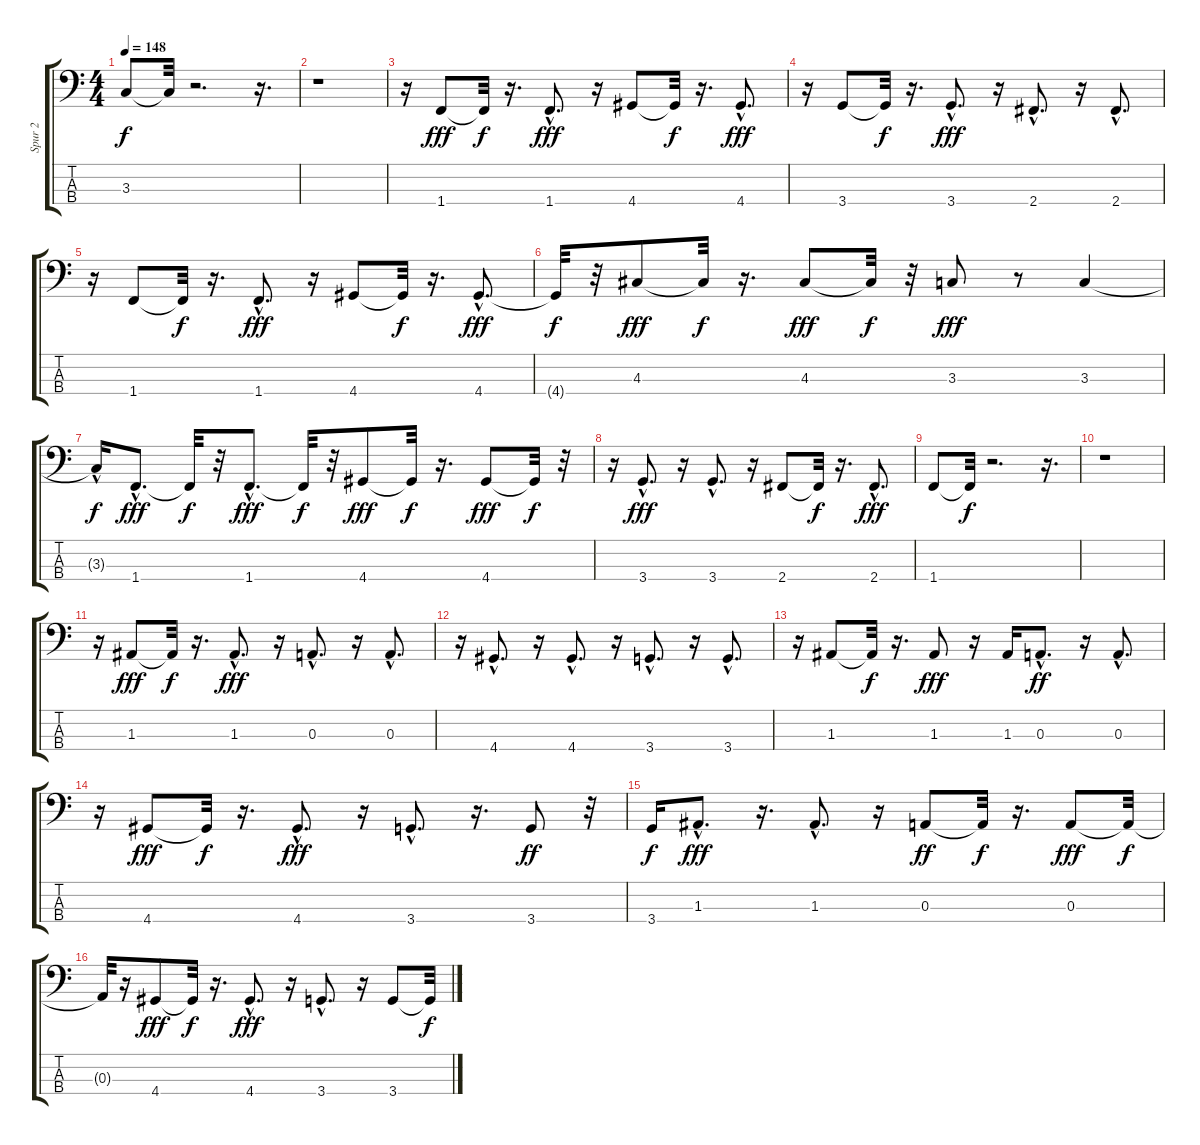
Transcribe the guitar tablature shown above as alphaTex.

\track ("Spur 2" "Spur 2") {instrument synthbass2}
\staff {score tabs}
\tuning (G2 D2 A1 E1) {hide}
\ts (4 4)
\tempo 148
\clef f4
\ks c
3.3{t}.8{dy f} 3.3{t}.32 r.2{d} r.16{d} |
r.1 |
r.16 1.4.8{dy fff} 1.4{t}.32{dy f} r.16{d} 1.4{hac}.8{d dy fff} r.16 4.4.8 4.4{t}.32{dy f} r.16{d} 4.4{hac}.8{d dy fff} |
r.16 3.4.8 3.4{t}.32{dy f} r.16{d} 3.4{hac}.8{d dy fff} r.16 2.4{hac}.8{d} r.16 2.4{hac}.8{d} |
r.16 1.4.8 1.4{t}.32{dy f} r.16{d} 1.4{hac}.8{d dy fff} r.16 4.4.8 4.4{t}.32{dy f} r.16{d} 4.4{hac}.8{d dy fff} |
4.4{t}.32{dy f} r.32 4.3.8{dy fff} 4.3{t}.32{dy f} r.16{d} 4.3.8{dy fff} 4.3{t}.32{dy f} r.32 3.3.8{dy fff} r.8 3.3.4 |
3.3{hac t}.16{dy f} 1.4{hac}.8{d dy fff} 1.4{t}.32{dy f} r.32 1.4{hac}.8{d dy fff} 1.4{t}.32{dy f} r.32 4.4.8{dy fff} 4.4{t}.32{dy f} r.16{d} 4.4.8{dy fff} 4.4{t}.32{dy f} r.32 |
r.16 3.4{hac}.8{d dy fff} r.16 3.4{hac}.8{d} r.16 2.4.8 2.4{t}.32{dy f} r.16{d} 2.4{hac}.8{d dy fff} |
1.4.8 1.4{t}.32{dy f} r.2{d} r.16{d} |
r.1 |
r.16 1.3.8{dy fff} 1.3{t}.32{dy f} r.16{d} 1.3{hac}.8{d dy fff} r.16 0.3{hac}.8{d} r.16 0.3{hac}.8{d} |
r.16 4.4{hac}.8{d} r.16 4.4{hac}.8{d} r.16 3.4{hac}.8{d} r.16 3.4{hac}.8{d} |
r.16 1.3.8 1.3{t}.32{dy f} r.16{d} 1.3.8{dy fff} r.16 1.3.16 0.3{hac}.8{d dy ff} r.16 0.3{hac}.8{d} |
r.16 4.4.8{dy fff} 4.4{t}.32{dy f} r.16{d} 4.4{hac}.8{d dy fff} r.16 3.4{hac}.8{d} r.16{d} 3.4.8{dy ff} r.32 |
3.4.16{dy f} 1.3{hac}.8{d dy fff} r.16{d} 1.3{hac}.8{d} r.16 0.3.8{dy ff} 0.3{t}.32{dy f} r.16{d} 0.3.8{dy fff} 0.3{t}.32{dy f} |
0.3{t}.32 r.16 4.4.8{dy fff} 4.4{t}.32{dy f} r.16{d} 4.4{hac}.8{d dy fff} r.16 3.4{hac}.8{d} r.16 3.4.8 3.4{t}.32{dy f}
